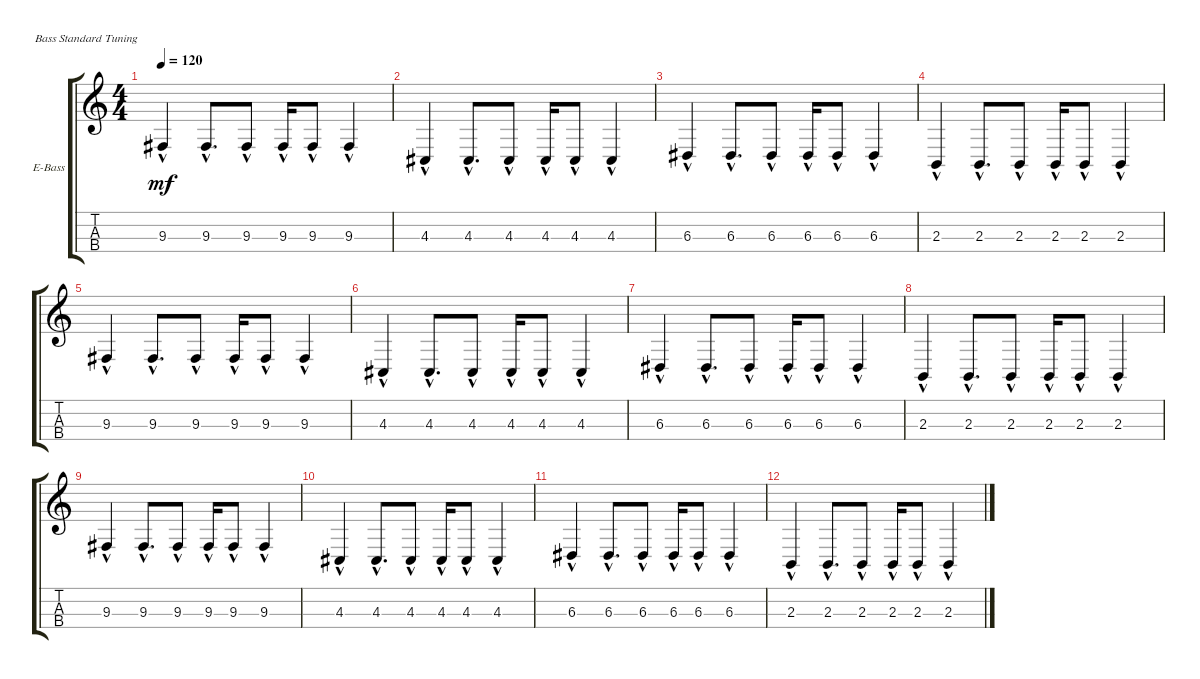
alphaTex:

\defaultSystemsLayout 4
\bracketExtendMode groupsimilarinstruments
\firstSystemTrackNameOrientation horizontal
\otherSystemsTrackNameOrientation horizontal
\track ("Electric Bass" "E-Bass") {instrument electricbassfinger}
\staff {score tabs}
\tuning (G2 D2 A1 E1)
\ts (4 4)
\tempo 120
\clef g2
\ks c
9.3{hac}.4{dy mf} 9.3{hac}.8{d} 9.3{hac}.8 9.3{hac}.16 9.3{hac}.8 9.3{hac}.4 |
4.3{hac}.4 4.3{hac}.8{d} 4.3{hac}.8 4.3{hac}.16 4.3{hac}.8 4.3{hac}.4 |
6.3{hac}.4 6.3{hac}.8{d} 6.3{hac}.8 6.3{hac}.16 6.3{hac}.8 6.3{hac}.4 |
2.3{hac}.4 2.3{hac}.8{d} 2.3{hac}.8 2.3{hac}.16 2.3{hac}.8 2.3{hac}.4 |
9.3{hac}.4 9.3{hac}.8{d} 9.3{hac}.8 9.3{hac}.16 9.3{hac}.8 9.3{hac}.4 |
4.3{hac}.4 4.3{hac}.8{d} 4.3{hac}.8 4.3{hac}.16 4.3{hac}.8 4.3{hac}.4 |
6.3{hac}.4 6.3{hac}.8{d} 6.3{hac}.8 6.3{hac}.16 6.3{hac}.8 6.3{hac}.4 |
2.3{hac}.4 2.3{hac}.8{d} 2.3{hac}.8 2.3{hac}.16 2.3{hac}.8 2.3{hac}.4 |
9.3{hac}.4 9.3{hac}.8{d} 9.3{hac}.8 9.3{hac}.16 9.3{hac}.8 9.3{hac}.4 |
4.3{hac}.4 4.3{hac}.8{d} 4.3{hac}.8 4.3{hac}.16 4.3{hac}.8 4.3{hac}.4 |
6.3{hac}.4 6.3{hac}.8{d} 6.3{hac}.8 6.3{hac}.16 6.3{hac}.8 6.3{hac}.4 |
2.3{hac}.4 2.3{hac}.8{d} 2.3{hac}.8 2.3{hac}.16 2.3{hac}.8 2.3{hac}.4
